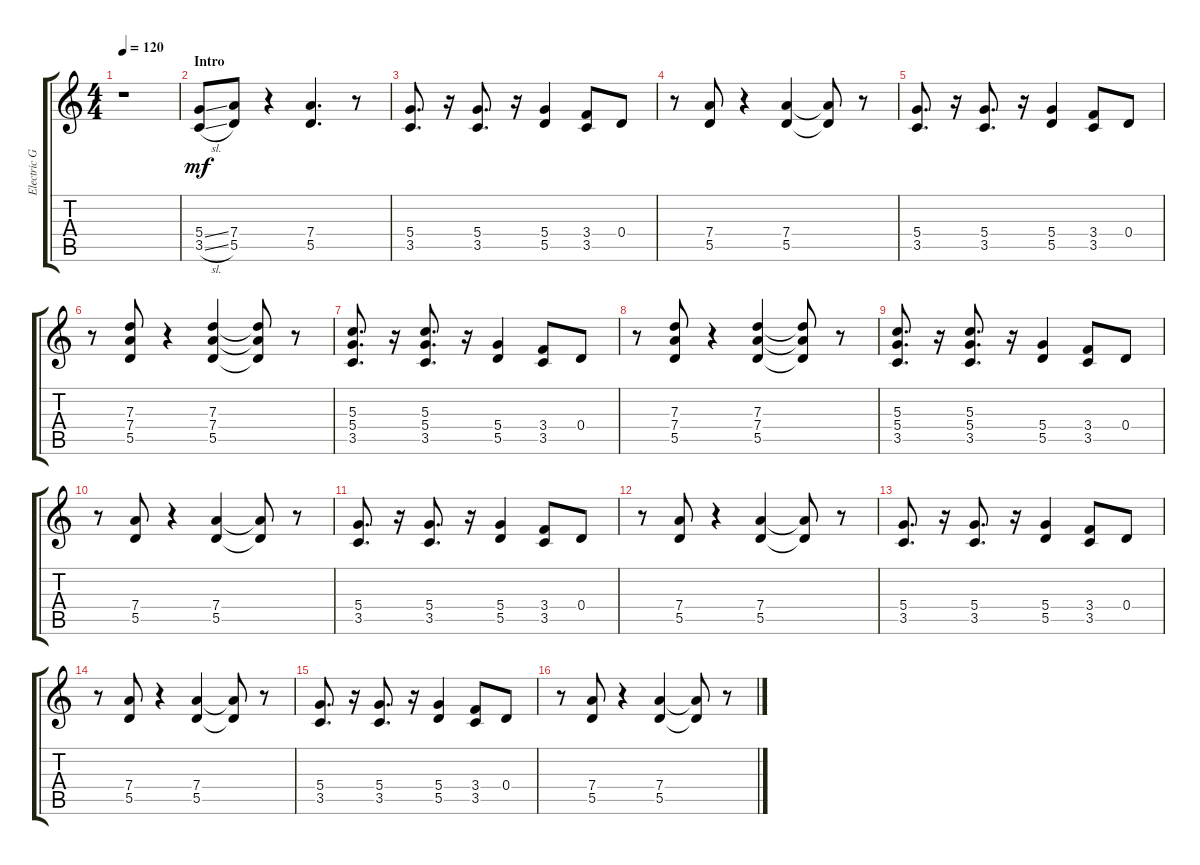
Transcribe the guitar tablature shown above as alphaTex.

\track ("Electric Guitar (Drive)" "Electric G") {instrument overdrivenguitar}
\staff {score tabs}
\tuning (E4 B3 G3 D3 A2 E2) {hide}
\ts (4 4)
\tempo 120
\clef g2
\ks c
r.1{dy mf instrument overdrivenguitar} |
\section ("" "Intro")
(5.4{ss} 3.5{sl}).8 (7.4 5.5).8 r.4 (7.4 5.5).4{d} r.8 |
(5.4 3.5).8{d} r.16 (5.4 3.5).8{d} r.16 (5.4 5.5).4 (3.4 3.5).8 0.4.8 |
r.8 (7.4 5.5).8 r.4 (7.4 5.5).4 (7.4{t} 5.5{t}).8 r.8 |
(5.4 3.5).8{d} r.16 (5.4 3.5).8{d} r.16 (5.4 5.5).4 (3.4 3.5).8 0.4.8 |
r.8 (7.3 7.4 5.5).8 r.4 (7.3 7.4 5.5).4 (7.3{t} 7.4{t} 5.5{t}).8 r.8 |
(5.3 5.4 3.5).8{d} r.16 (5.3 5.4 3.5).8{d} r.16 (5.4 5.5).4 (3.4 3.5).8 0.4.8 |
r.8 (7.3 7.4 5.5).8 r.4 (7.3 7.4 5.5).4 (7.3{t} 7.4{t} 5.5{t}).8 r.8 |
(5.3 5.4 3.5).8{d} r.16 (5.3 5.4 3.5).8{d} r.16 (5.4 5.5).4 (3.4 3.5).8 0.4.8 |
r.8 (7.4 5.5).8 r.4 (7.4 5.5).4 (7.4{t} 5.5{t}).8 r.8 |
(5.4 3.5).8{d} r.16 (5.4 3.5).8{d} r.16 (5.4 5.5).4 (3.4 3.5).8 0.4.8 |
r.8 (7.4 5.5).8 r.4 (7.4 5.5).4 (7.4{t} 5.5{t}).8 r.8 |
(5.4 3.5).8{d} r.16 (5.4 3.5).8{d} r.16 (5.4 5.5).4 (3.4 3.5).8 0.4.8 |
r.8 (7.4 5.5).8 r.4 (7.4 5.5).4 (7.4{t} 5.5{t}).8 r.8 |
(5.4 3.5).8{d} r.16 (5.4 3.5).8{d} r.16 (5.4 5.5).4 (3.4 3.5).8 0.4.8 |
r.8 (7.4 5.5).8 r.4 (7.4 5.5).4 (7.4{t} 5.5{t}).8 r.8
